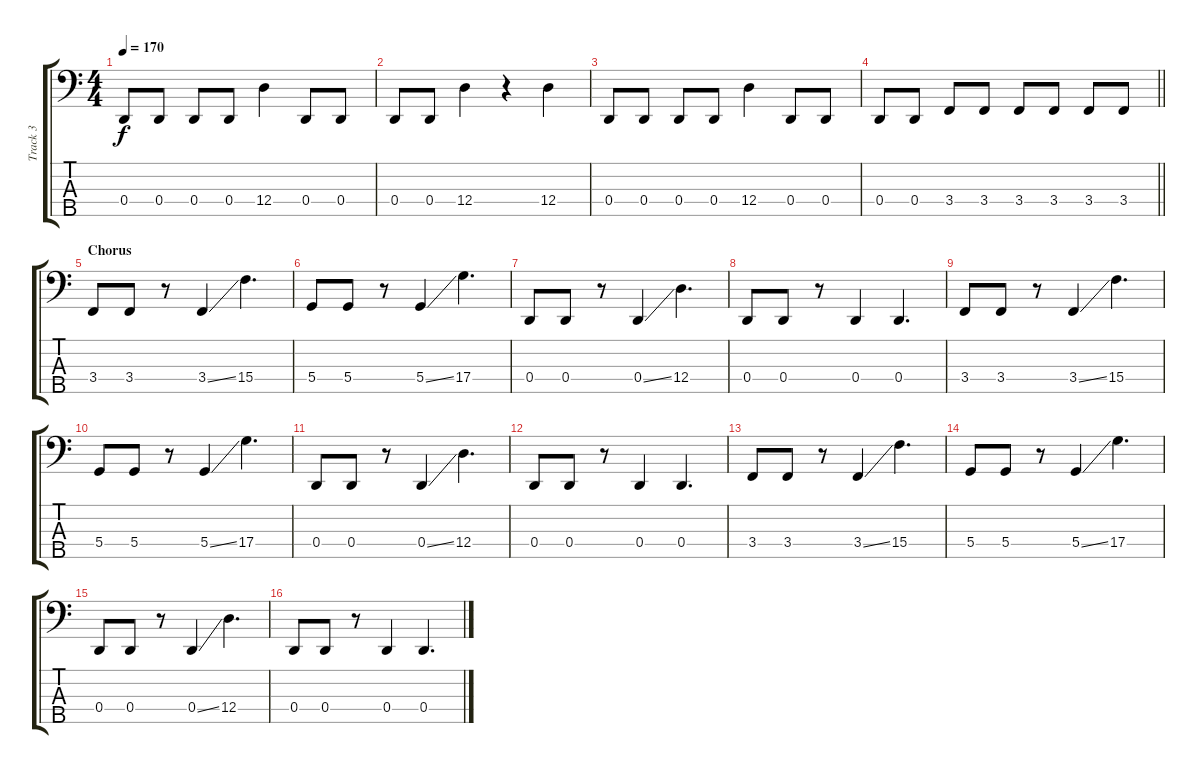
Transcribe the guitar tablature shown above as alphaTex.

\track ("Track 3" "Track 3") {instrument electricbassfinger}
\staff {score tabs}
\tuning (G2 D2 A1 D1 B0) {hide}
\ts (4 4)
\tempo 170
\clef f4
\ks c
0.4.8{dy f} 0.4.8 0.4.8 0.4.8 12.4.4 0.4.8 0.4.8 |
0.4.8 0.4.8 12.4.4 r.4 12.4.4 |
0.4.8 0.4.8 0.4.8 0.4.8 12.4.4 0.4.8 0.4.8 |
\barLineRight lightlight
0.4.8 0.4.8 3.4.8 3.4.8 3.4.8 3.4.8 3.4.8 3.4.8 |
\section ("" "Chorus")
3.4.8 3.4.8 r.8 3.4{ss}.4 15.4.4{d} |
5.4.8 5.4.8 r.8 5.4{ss}.4 17.4.4{d} |
0.4.8 0.4.8 r.8 0.4{ss}.4 12.4.4{d} |
0.4.8 0.4.8 r.8 0.4.4 0.4.4{d} |
3.4.8 3.4.8 r.8 3.4{ss}.4 15.4.4{d} |
5.4.8 5.4.8 r.8 5.4{ss}.4 17.4.4{d} |
0.4.8 0.4.8 r.8 0.4{ss}.4 12.4.4{d} |
0.4.8 0.4.8 r.8 0.4.4 0.4.4{d} |
3.4.8 3.4.8 r.8 3.4{ss}.4 15.4.4{d} |
5.4.8 5.4.8 r.8 5.4{ss}.4 17.4.4{d} |
0.4.8 0.4.8 r.8 0.4{ss}.4 12.4.4{d} |
0.4.8 0.4.8 r.8 0.4.4 0.4.4{d}
